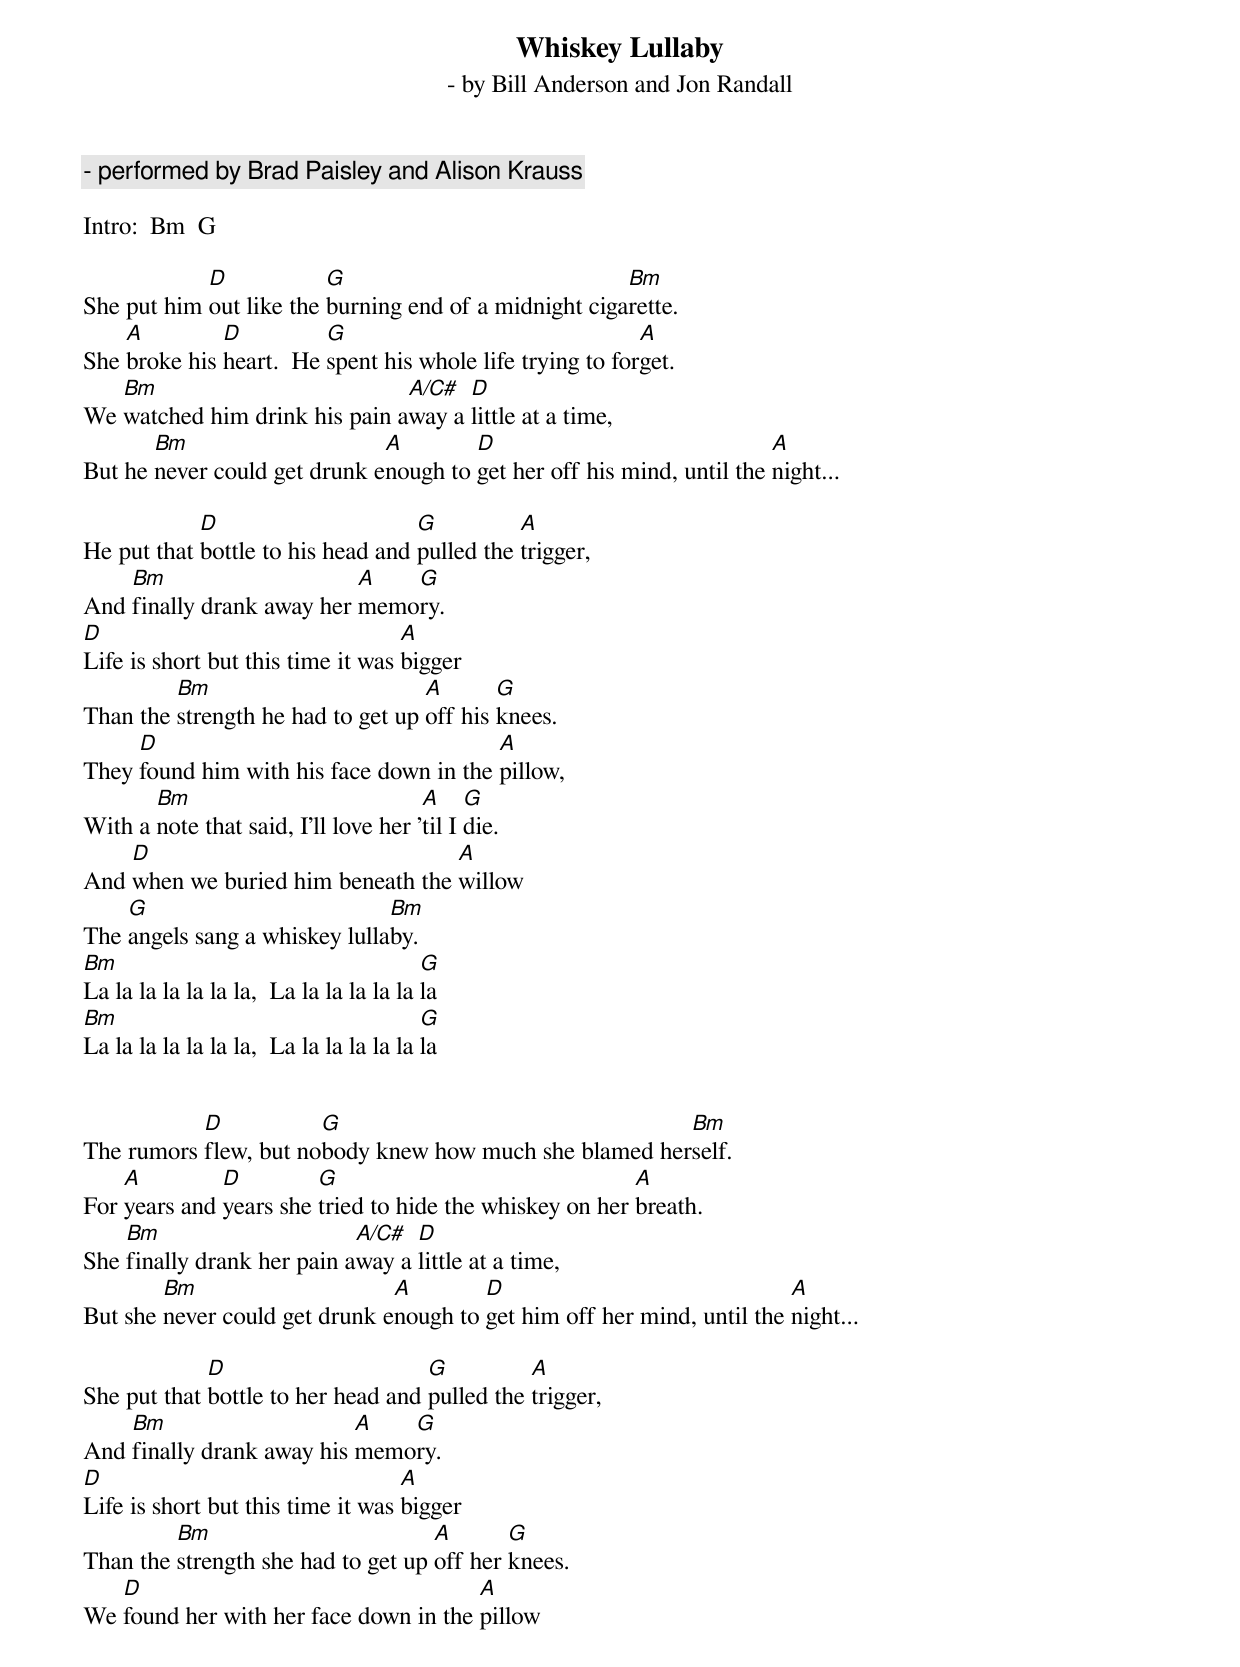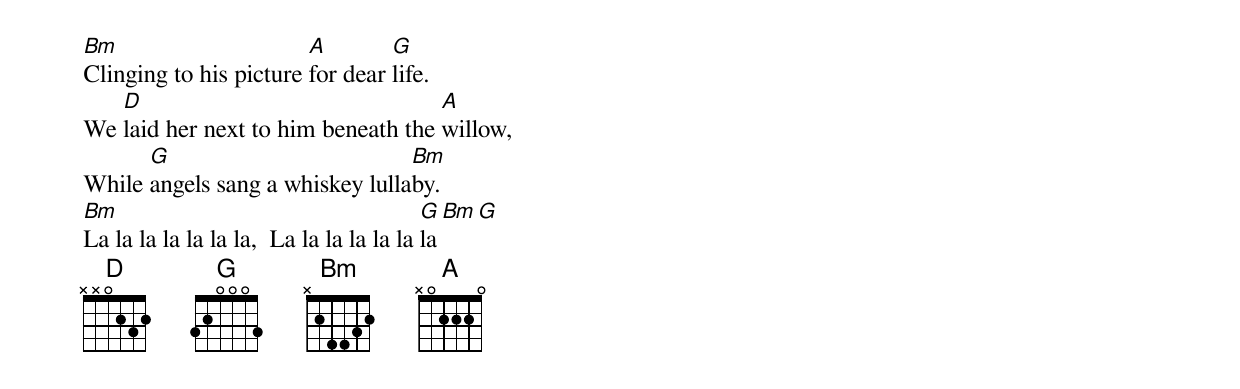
Whiskey Lullaby
 - by Bill Anderson and Jon Randall
 - performed by Brad Paisley and Alison Krauss

Intro:  Bm  G

            D            G                             Bm
She put him out like the burning end of a midnight cigarette.
    A         D          G                                 A
She broke his heart.  He spent his whole life trying to forget.
   Bm                          A/C#  D
We watched him drink his pain away a little at a time,
       Bm                     A        D                               A
But he never could get drunk enough to get her off his mind, until the night...

            D                      G          A
He put that bottle to his head and pulled the trigger,
    Bm                     A   G
And finally drank away her memory.
D                                  A
Life is short but this time it was bigger
         Bm                        A       G
Than the strength he had to get up off his knees.
     D                                   A
They found him with his face down in the pillow,
       Bm                             A     G
With a note that said, I'll love her 'til I die.
    D                              A
And when we buried him beneath the willow
    G                          Bm
The angels sang a whiskey lullaby.
Bm                                       G
La la la la la la la,  La la la la la la la
Bm                                       G
La la la la la la la,  La la la la la la la


           D           G                                Bm
The rumors flew, but nobody knew how much she blamed herself.
    A         D         G                                A
For years and years she tried to hide the whiskey on her breath.
    Bm                      A/C#  D
She finally drank her pain away a little at a time,
        Bm                     A        D                               A
But she never could get drunk enough to get him off her mind, until the night...

             D                      G          A
She put that bottle to her head and pulled the trigger,
    Bm                     A   G
And finally drank away his memory.
D                                  A
Life is short but this time it was bigger
         Bm                         A       G
Than the strength she had to get up off her knees.
   D                                   A
We found her with her face down in the pillow
Bm                      A        G
Clinging to his picture for dear life.
   D                                A
We laid her next to him beneath the willow,
      G                          Bm
While angels sang a whiskey lullaby.
Bm                                       G   Bm  G
La la la la la la la,  La la la la la la la
